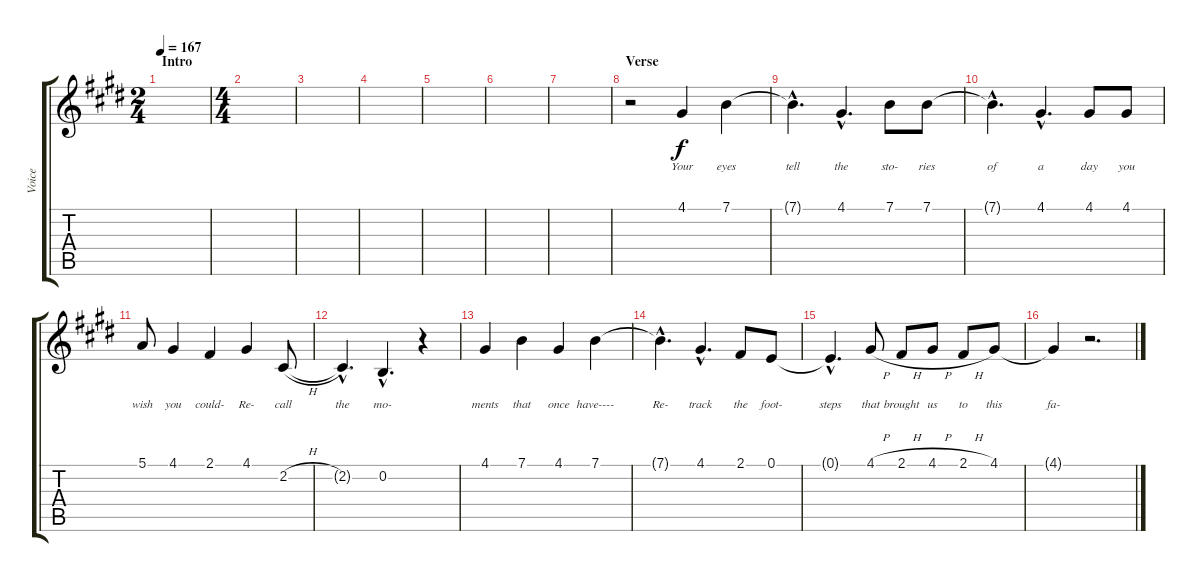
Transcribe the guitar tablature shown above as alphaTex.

\track ("Voice" "Voice") {instrument clarinet}
\staff {score tabs}
\tuning (E4 B3 G3 D3 A2 E2) {hide}
\ts (2 4)
\section ("" "Intro")
\tempo 167
\clef g2
\ks e
|
\ts (4 4)
|
|
|
|
|
|
\section ("" "Verse")
r.2 4.1.4{lyrics (0 "Your") lyrics (1 "") lyrics (2 "") lyrics (3 "") lyrics (4 "")} 7.1.4{lyrics (0 "eyes") lyrics (1 "") lyrics (2 "") lyrics (3 "") lyrics (4 "")} |
7.1{hac t}.4{d lyrics (0 "tell") lyrics (1 "") lyrics (2 "") lyrics (3 "") lyrics (4 "")} 4.1{hac}.4{d lyrics (0 "the") lyrics (1 "") lyrics (2 "") lyrics (3 "") lyrics (4 "")} 7.1.8{lyrics (0 "sto-") lyrics (1 "") lyrics (2 "") lyrics (3 "") lyrics (4 "")} 7.1.8{lyrics (0 "ries") lyrics (1 "") lyrics (2 "") lyrics (3 "") lyrics (4 "")} |
7.1{hac t}.4{d lyrics (0 "of") lyrics (1 "") lyrics (2 "") lyrics (3 "") lyrics (4 "")} 4.1{hac}.4{d lyrics (0 "a") lyrics (1 "") lyrics (2 "") lyrics (3 "") lyrics (4 "")} 4.1.8{lyrics (0 "day") lyrics (1 "") lyrics (2 "") lyrics (3 "") lyrics (4 "")} 4.1.8{lyrics (0 "you") lyrics (1 "") lyrics (2 "") lyrics (3 "") lyrics (4 "")} |
5.1.8{lyrics (0 "wish") lyrics (1 "") lyrics (2 "") lyrics (3 "") lyrics (4 "")} 4.1.4{lyrics (0 "you") lyrics (1 "") lyrics (2 "") lyrics (3 "") lyrics (4 "")} 2.1.4{lyrics (0 "could-") lyrics (1 "") lyrics (2 "") lyrics (3 "") lyrics (4 "")} 4.1.4{lyrics (0 "Re-") lyrics (1 "") lyrics (2 "") lyrics (3 "") lyrics (4 "")} 2.2{h}.8{lyrics (0 "call") lyrics (1 "") lyrics (2 "") lyrics (3 "") lyrics (4 "")} |
2.2{hac t}.4{d lyrics (0 "the") lyrics (1 "") lyrics (2 "") lyrics (3 "") lyrics (4 "")} 0.2{hac}.4{d lyrics (0 "mo-") lyrics (1 "") lyrics (2 "") lyrics (3 "") lyrics (4 "")} r.4 |
4.1.4{lyrics (0 "ments") lyrics (1 "") lyrics (2 "") lyrics (3 "") lyrics (4 "")} 7.1.4{lyrics (0 "that") lyrics (1 "") lyrics (2 "") lyrics (3 "") lyrics (4 "")} 4.1.4{lyrics (0 "once") lyrics (1 "") lyrics (2 "") lyrics (3 "") lyrics (4 "")} 7.1.4{lyrics (0 "have----") lyrics (1 "") lyrics (2 "") lyrics (3 "") lyrics (4 "")} |
7.1{hac t}.4{d lyrics (0 "Re-") lyrics (1 "") lyrics (2 "") lyrics (3 "") lyrics (4 "")} 4.1{hac}.4{d lyrics (0 "track") lyrics (1 "") lyrics (2 "") lyrics (3 "") lyrics (4 "")} 2.1.8{lyrics (0 "the") lyrics (1 "") lyrics (2 "") lyrics (3 "") lyrics (4 "")} 0.1.8{lyrics (0 "foot-") lyrics (1 "") lyrics (2 "") lyrics (3 "") lyrics (4 "")} |
0.1{hac t}.4{d lyrics (0 "steps") lyrics (1 "") lyrics (2 "") lyrics (3 "") lyrics (4 "")} 4.1{h}.8{lyrics (0 "that") lyrics (1 "") lyrics (2 "") lyrics (3 "") lyrics (4 "")} 2.1{h}.8{lyrics (0 "brought") lyrics (1 "") lyrics (2 "") lyrics (3 "") lyrics (4 "")} 4.1{h}.8{lyrics (0 "us") lyrics (1 "") lyrics (2 "") lyrics (3 "") lyrics (4 "")} 2.1{h}.8{lyrics (0 "to") lyrics (1 "") lyrics (2 "") lyrics (3 "") lyrics (4 "")} 4.1.8{lyrics (0 "this") lyrics (1 "") lyrics (2 "") lyrics (3 "") lyrics (4 "")} |
4.1{t}.4{lyrics (0 "fa-") lyrics (1 "") lyrics (2 "") lyrics (3 "") lyrics (4 "")} r.2{d}
